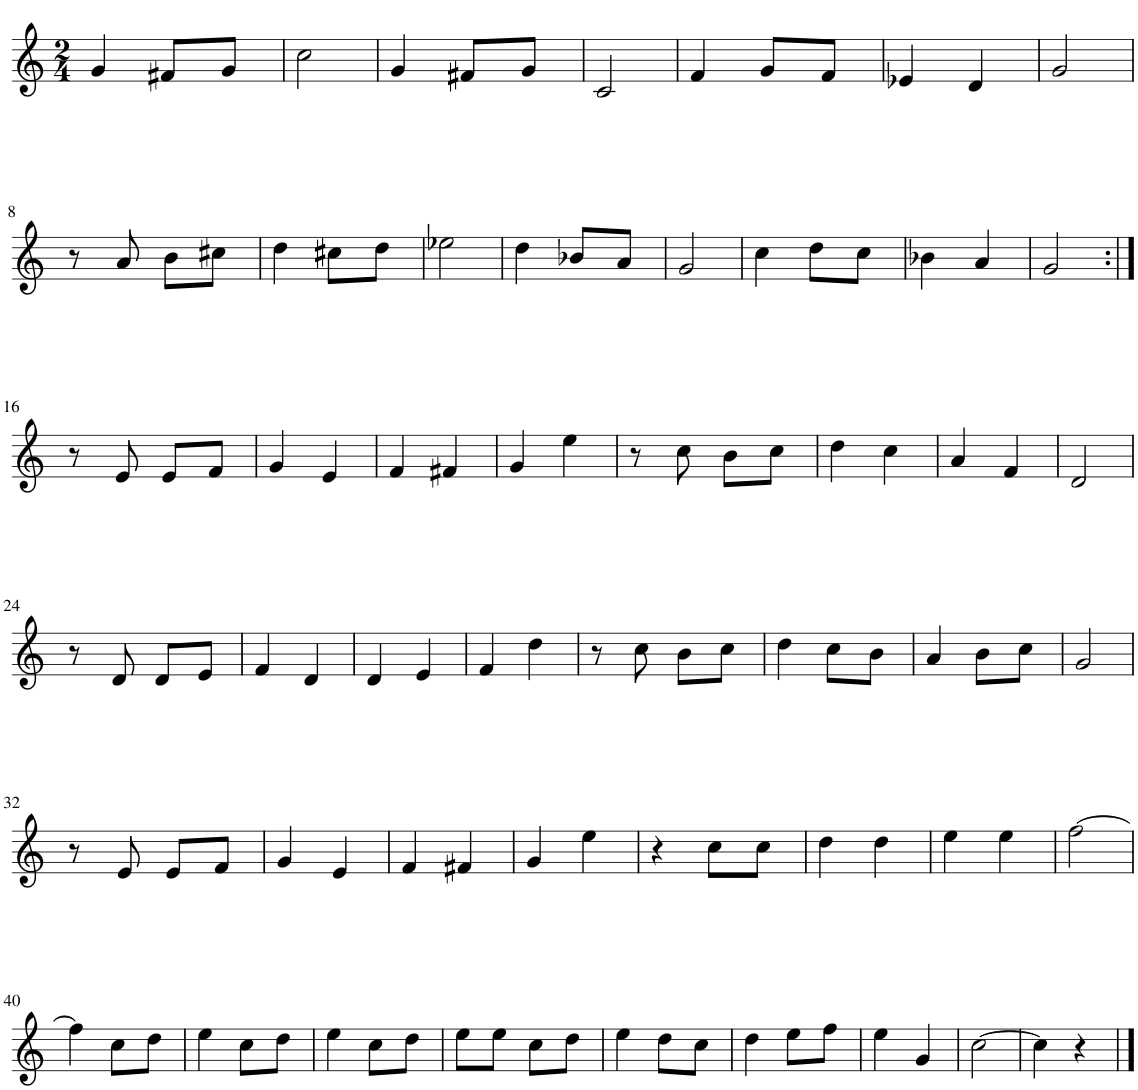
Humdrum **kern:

**kern
*part1
*staff1
*I"Voice
*clefG2
*k[]
*M2/4
=1
4g/
8f#X/L
8g/J
=2
2cc\
=3
4g/
8f#X/L
8g/J
=4
2c/
=5
4f/
8g/L
8f/J
=6
4e-X/
4d/
=7
2g/
!!LO:LB:g=z
=8
8r
8a/
8b\L
8cc#X\J
=9
4dd\
8cc#X\L
8dd\J
=10
2ee-X\
=11
4dd\
8b-X/L
8a/J
=12
2g/
=13
4cc\
8dd\L
8cc\J
=14
4b-X\
4a/
=15
2g/
!!LO:LB:g=z
=16:|!
8r
8e/
8e/L
8f/J
=17
4g/
4e/
=18
4f/
4f#X/
=19
4g/
4ee\
=20
8r
8cc\
8b\L
8cc\J
=21
4dd\
4cc\
=22
4a/
4f/
=23
2d/
!!LO:LB:g=z
=24
8r
8d/
8d/L
8e/J
=25
4f/
4d/
=26
4d/
4e/
=27
4f/
4dd\
=28
8r
8cc\
8b\L
8cc\J
=29
4dd\
8cc\L
8b\J
=30
4a/
8b\L
8cc\J
=31
2g/
!!LO:LB:g=z
=32
8r
8e/
8e/L
8f/J
=33
4g/
4e/
=34
4f/
4f#X/
=35
4g/
4ee\
=36
4r
8cc\L
8cc\J
=37
4dd\
4dd\
=38
4ee\
4ee\
=39
[2ff\
!!LO:LB:g=z
=40
4ff\]
8cc\L
8dd\J
=41
4ee\
8cc\L
8dd\J
=42
4ee\
8cc\L
8dd\J
=43
8ee\L
8ee\J
8cc\L
8dd\J
=44
4ee\
8dd\L
8cc\J
=45
4dd\
8ee\L
8ff\J
=46
4ee\
4g/
=47
[2cc\
=48
4cc\]
4r
==
*-
